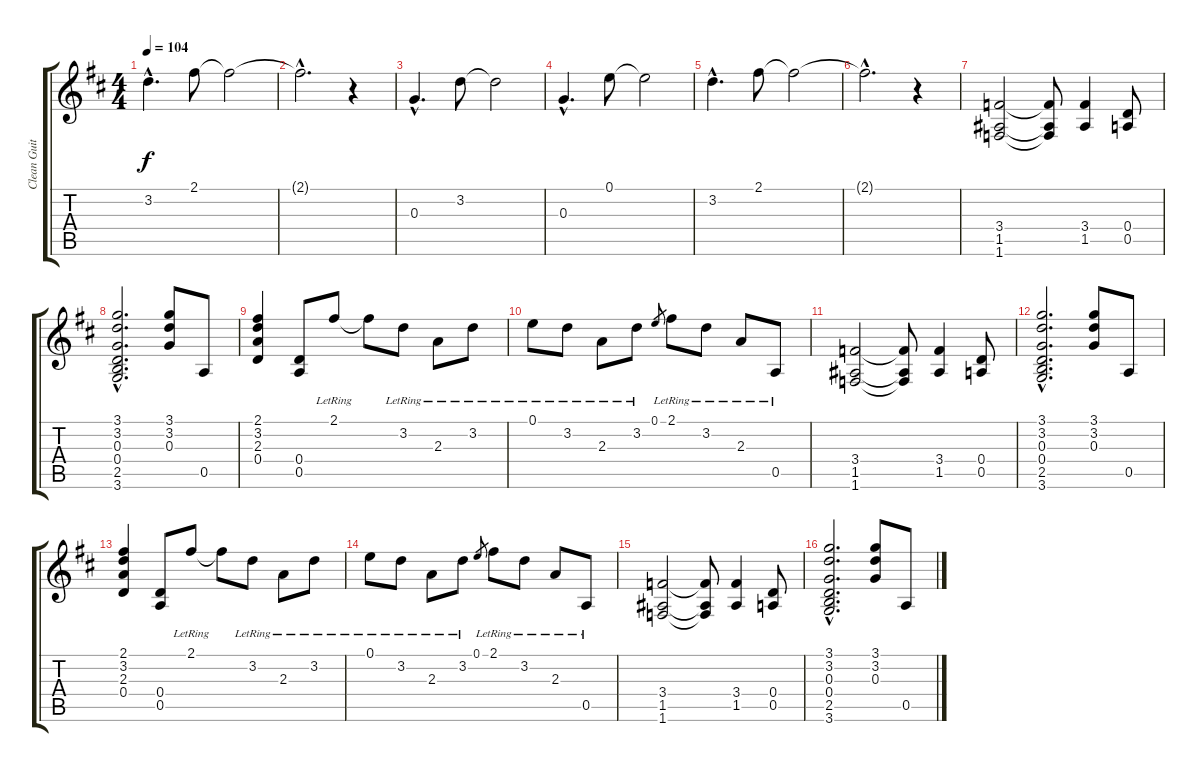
\track ("Clean Guitar 1 [Slash]" "Clean Guit") {instrument electricguitarjazz}
\staff {score tabs}
\tuning (E4 B3 G3 D3 A2 E2) {hide}
\ts (4 4)
\tempo 104
\clef g2
\ks d
3.2{hac}.4{d dy f} 2.1.8 2.1{t}.2 |
2.1{hac t}.2{d} r.4 |
0.3{hac}.4{d} 3.2.8 3.2{t}.2 |
0.3{hac}.4{d} 0.1.8 0.1{t}.2 |
3.2{hac}.4{d} 2.1.8 2.1{t}.2 |
2.1{hac t}.2{d} r.4 |
(3.4 1.5 1.6).2 (3.4{t} 1.5{t} 1.6{t}).8 (3.4 1.5).4 (0.4 0.5).8 |
(3.1{hac} 3.2{hac} 0.3{hac} 0.4{hac} 2.5{hac} 3.6{hac}).2{d} (3.1 3.2 0.3).8 0.5.8 |
(2.1 3.2 2.3 0.4).4 (0.4 0.5).8 2.1{lr}.8 2.1{t}.8 3.2{lr}.8 2.3{lr}.8 3.2{lr}.8 |
0.1{lr}.8 3.2{lr}.8 2.3{lr}.8 3.2{lr}.8 0.1.8{gr} 2.1{lr}.8 3.2{lr}.8 2.3{lr}.8 0.5{lr}.8 |
(3.4 1.5 1.6).2 (3.4{t} 1.5{t} 1.6{t}).8 (3.4 1.5).4 (0.4 0.5).8 |
(3.1{hac} 3.2{hac} 0.3{hac} 0.4{hac} 2.5{hac} 3.6{hac}).2{d} (3.1 3.2 0.3).8 0.5.8 |
(2.1 3.2 2.3 0.4).4 (0.4 0.5).8 2.1{lr}.8 2.1{t}.8 3.2{lr}.8 2.3{lr}.8 3.2{lr}.8 |
0.1{lr}.8 3.2{lr}.8 2.3{lr}.8 3.2{lr}.8 0.1.8{gr} 2.1{lr}.8 3.2{lr}.8 2.3{lr}.8 0.5{lr}.8 |
(3.4 1.5 1.6).2 (3.4{t} 1.5{t} 1.6{t}).8 (3.4 1.5).4 (0.4 0.5).8 |
(3.1{hac} 3.2{hac} 0.3{hac} 0.4{hac} 2.5{hac} 3.6{hac}).2{d} (3.1 3.2 0.3).8 0.5.8
